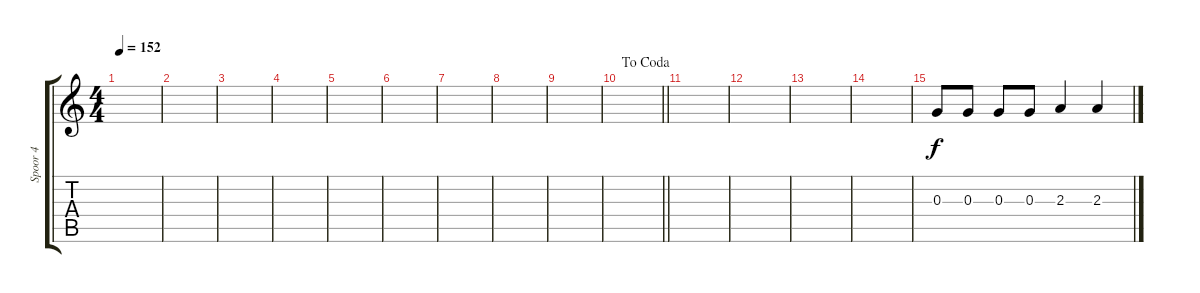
\track ("Spoor 4" "Spoor 4") {instrument acousticguitarsteel}
\staff {score tabs}
\tuning (E4 B3 G3 D3 A2 E2) {hide}
\ts (4 4)
\tempo 152
\clef g2
\ks c
|
|
|
|
|
|
|
|
|
\jump dacoda
\barLineRight lightlight
|
|
|
|
|
0.3.8 0.3.8 0.3.8 0.3.8 2.3.4 2.3.4
